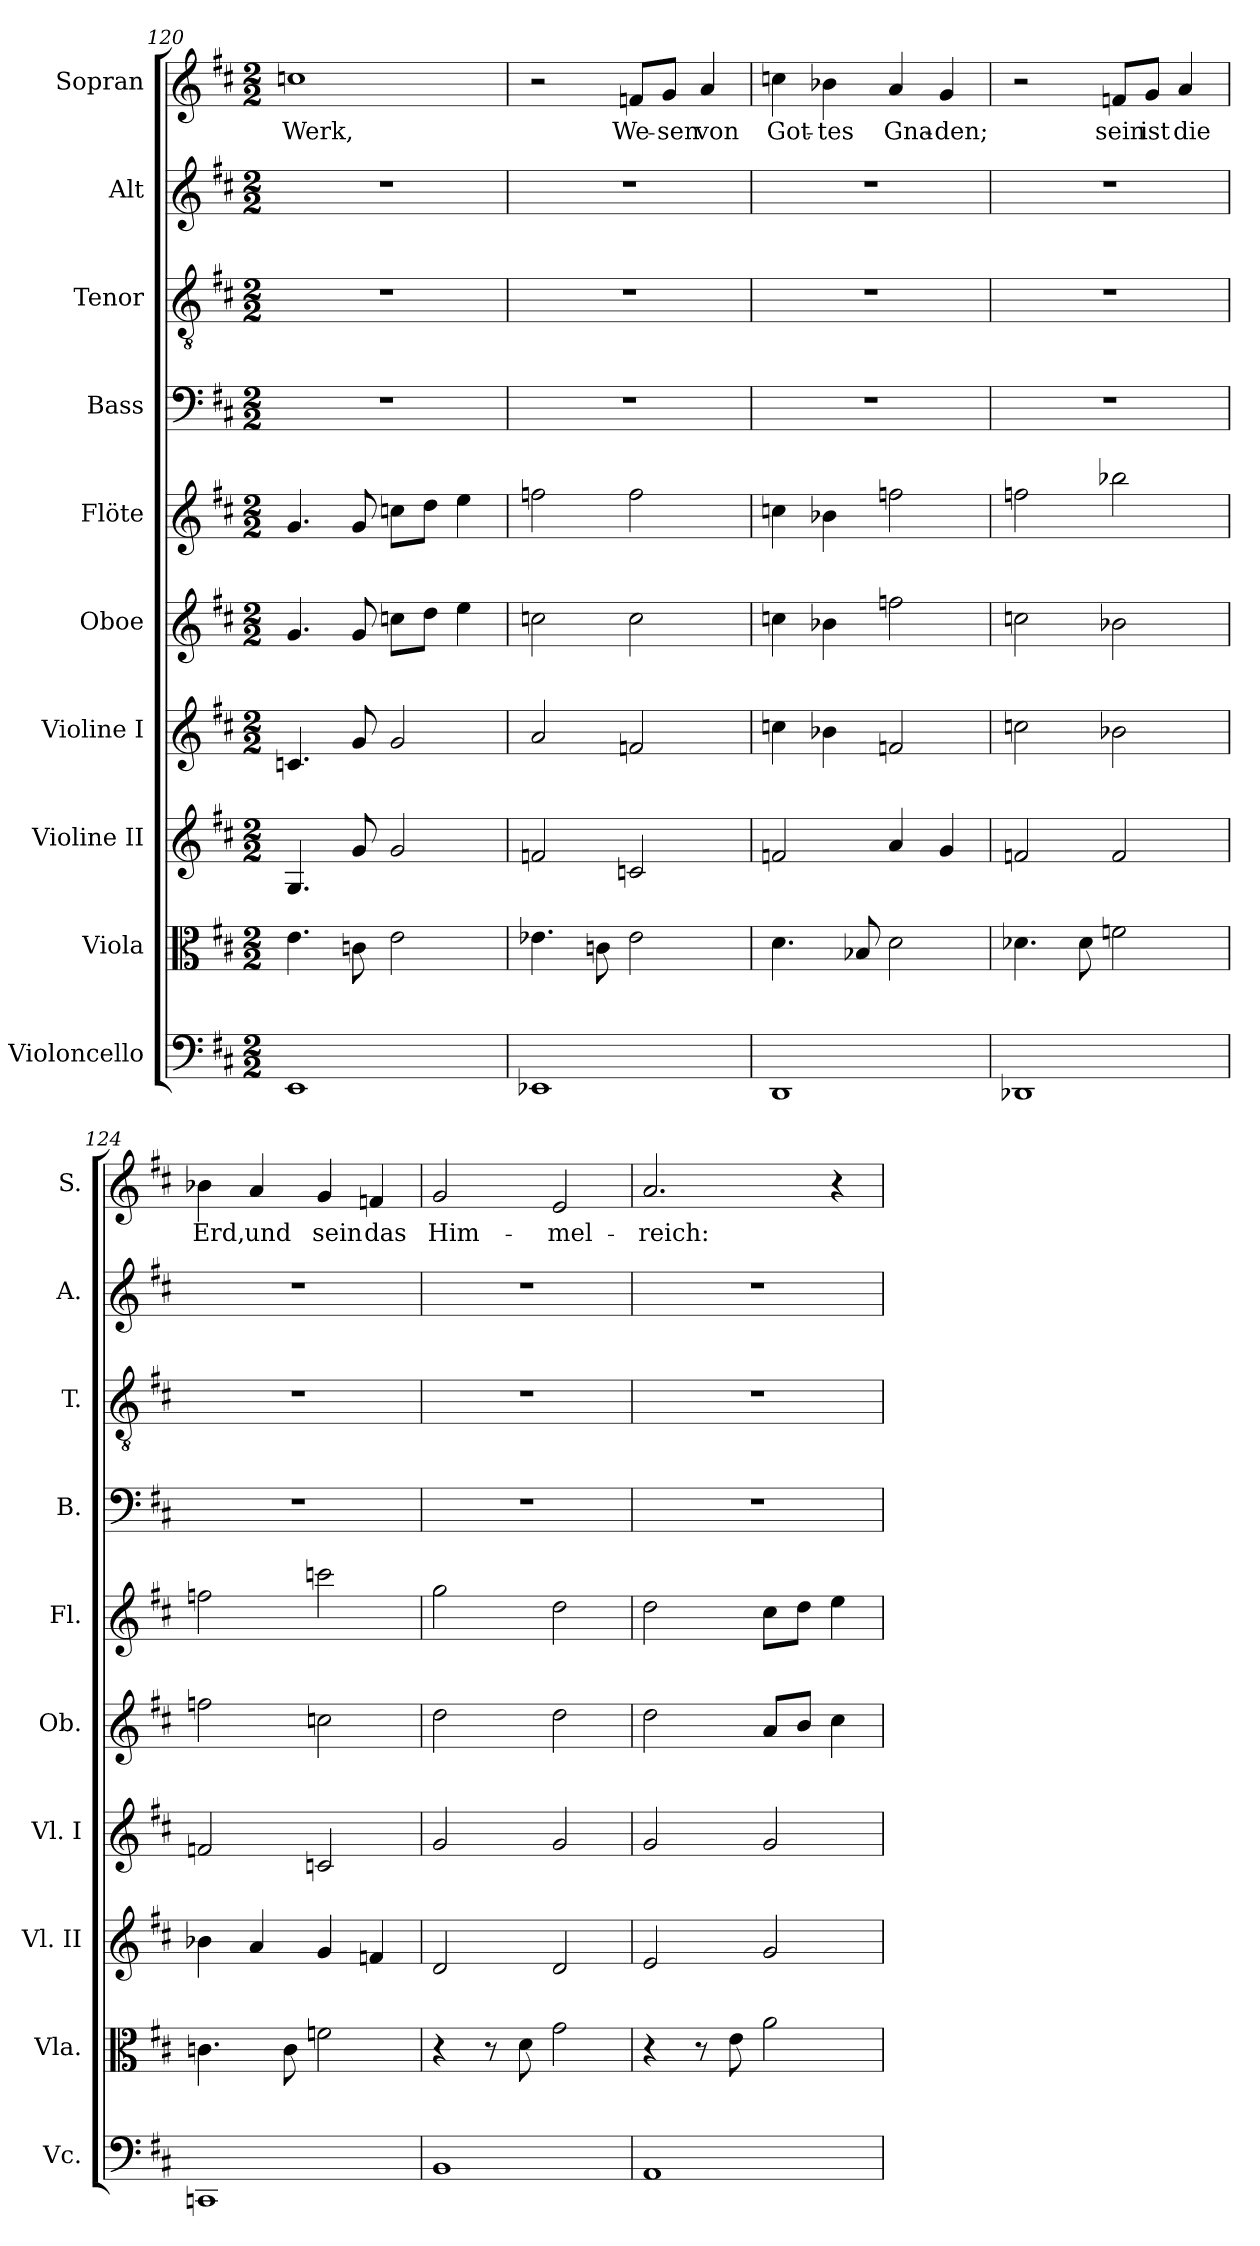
**kern	**kern	**kern	**kern	**kern	**kern	**kern	**kern	**kern	**kern	**text
*part10	*part9	*part8	*part7	*part6	*part5	*part4	*part3	*part2	*part1	*part1
*staff10	*staff9	*staff8	*staff7	*staff6	*staff5	*staff4	*staff3	*staff2	*staff1	*staff1
*I"Violoncello	*I"Viola	*I"Violine II	*I"Violine I	*I"Oboe	*I"Flöte	*I"Bass	*I"Tenor	*I"Alt	*I"Sopran	*
*I'Vc.	*I'Vla.	*I'Vl. II	*I'Vl. I	*I'Ob.	*I'Fl.	*I'B.	*I'T.	*I'A.	*I'S.	*
*clefF4	*clefC3	*clefG2	*clefG2	*clefG2	*clefG2	*clefF4	*clefGv2	*clefG2	*clefG2	*
*	*	*	*	*	*	*	*ITrd7c12	*	*	*
*k[f#c#]	*k[f#c#]	*k[f#c#]	*k[f#c#]	*k[f#c#]	*k[f#c#]	*k[f#c#]	*k[f#c#]	*k[f#c#]	*k[f#c#]	*
*D:	*D:	*D:	*D:	*D:	*D:	*D:	*D:	*D:	*D:	*
*M2/2	*M2/2	*M2/2	*M2/2	*M2/2	*M2/2	*M2/2	*M2/2	*M2/2	*M2/2	*
=120	=120	=120	=120	=120	=120	=120	=120	=120	=120	=120
!	!	!	!	!	!	!	!	!	!	!LO:LY:b
1EE	4.e\	4.G/	4.cn/	4.g/	4.g/	1r	1r	1r	1ccn	Werk,
.	8cn\	8g/	8g/	8g/	8g/	.	.	.	.	.
.	2e\	2g/	2g/	8ccn\L	8ccn\L	.	.	.	.	.
.	.	.	.	8dd\J	8dd\J	.	.	.	.	.
.	.	.	.	4ee\	4ee\	.	.	.	.	.
=121	=121	=121	=121	=121	=121	=121	=121	=121	=121	=121
1EE-X	4.e-X\	2fn/	2a/	2ccn\	2ffn\	1r	1r	1r	2r	.
.	8cn\	.	.	.	.	.	.	.	.	.
!	!	!	!	!	!	!	!	!	!	!LO:LY:b
.	2e-\	2cn/	2fn/	2cc\	2ff\	.	.	.	8fn/L	We-
!	!	!	!	!	!	!	!	!	!	!LO:LY:b
.	.	.	.	.	.	.	.	.	8g/J	-sen
!	!	!	!	!	!	!	!	!	!	!LO:LY:b
.	.	.	.	.	.	.	.	.	4a/	von
=122	=122	=122	=122	=122	=122	=122	=122	=122	=122	=122
!	!	!	!	!	!	!	!	!	!	!LO:LY:b
1DD	4.d\	2fn/	4ccn\	4ccn\	4ccn\	1r	1r	1r	4ccn\	Got-
!	!	!	!	!	!	!	!	!	!	!LO:LY:b
.	.	.	4b-X\	4b-X\	4b-X\	.	.	.	4b-X\	-tes
.	8B-X/	.	.	.	.	.	.	.	.	.
!	!	!	!	!	!	!	!	!	!	!LO:LY:b
.	2d\	4a/	2fn/	2ffn\	2ffn\	.	.	.	4a/	Gna-
!	!	!	!	!	!	!	!	!	!	!LO:LY:b
.	.	4g/	.	.	.	.	.	.	4g/	-den;
=123	=123	=123	=123	=123	=123	=123	=123	=123	=123	=123
1DD-X	4.d-X\	2fn/	2ccn\	2ccn\	2ffn\	1r	1r	1r	2r	.
.	8d-\	.	.	.	.	.	.	.	.	.
!	!	!	!	!	!	!	!	!	!	!LO:LY:b
.	2fn\	2f/	2b-X\	2b-X\	2bb-X\	.	.	.	8fn/L	sein
!	!	!	!	!	!	!	!	!	!	!LO:LY:b
.	.	.	.	.	.	.	.	.	8g/J	ist
!	!	!	!	!	!	!	!	!	!	!LO:LY:b
.	.	.	.	.	.	.	.	.	4a/	die
=124	=124	=124	=124	=124	=124	=124	=124	=124	=124	=124
!	!	!	!	!	!	!	!	!	!	!LO:LY:b
1CCn	4.cn\	4b-X\	2fn/	2ffn\	2ffn\	1r	1r	1r	4b-X\	Erd,
!	!	!	!	!	!	!	!	!	!	!LO:LY:b
.	.	4a/	.	.	.	.	.	.	4a/	und
.	8c\	.	.	.	.	.	.	.	.	.
!	!	!	!	!	!	!	!	!	!	!LO:LY:b
.	2fn\	4g/	2cn/	2ccn\	2cccn\	.	.	.	4g/	sein
!	!	!	!	!	!	!	!	!	!	!LO:LY:b
.	.	4fn/	.	.	.	.	.	.	4fn/	das
!!LO:LB:g=z
=125	=125	=125	=125	=125	=125	=125	=125	=125	=125	=125
!	!	!	!	!	!	!	!	!	!	!LO:LY:b
1BB	4r	2d/	2g/	2dd\	2gg\	1r	1r	1r	2g/	Him-
.	8r	.	.	.	.	.	.	.	.	.
.	8d\	.	.	.	.	.	.	.	.	.
!	!	!	!	!	!	!	!	!	!	!LO:LY:b
.	2g\	2d/	2g/	2dd\	2dd\	.	.	.	2e/	-mel-
=126	=126	=126	=126	=126	=126	=126	=126	=126	=126	=126
!	!	!	!	!	!	!	!	!	!	!LO:LY:b
1AA	4r	2e/	2g/	2dd\	2dd\	1r	1r	1r	2.a/	-reich:
.	8r	.	.	.	.	.	.	.	.	.
.	8e\	.	.	.	.	.	.	.	.	.
.	2a\	2g/	2g/	8a/L	8cc#\L	.	.	.	.	.
.	.	.	.	8b/J	8dd\J	.	.	.	.	.
.	.	.	.	4cc#\	4ee\	.	.	.	4r	.
=	=	=	=	=	=	=	=	=	=	=
*-	*-	*-	*-	*-	*-	*-	*-	*-	*-	*-
